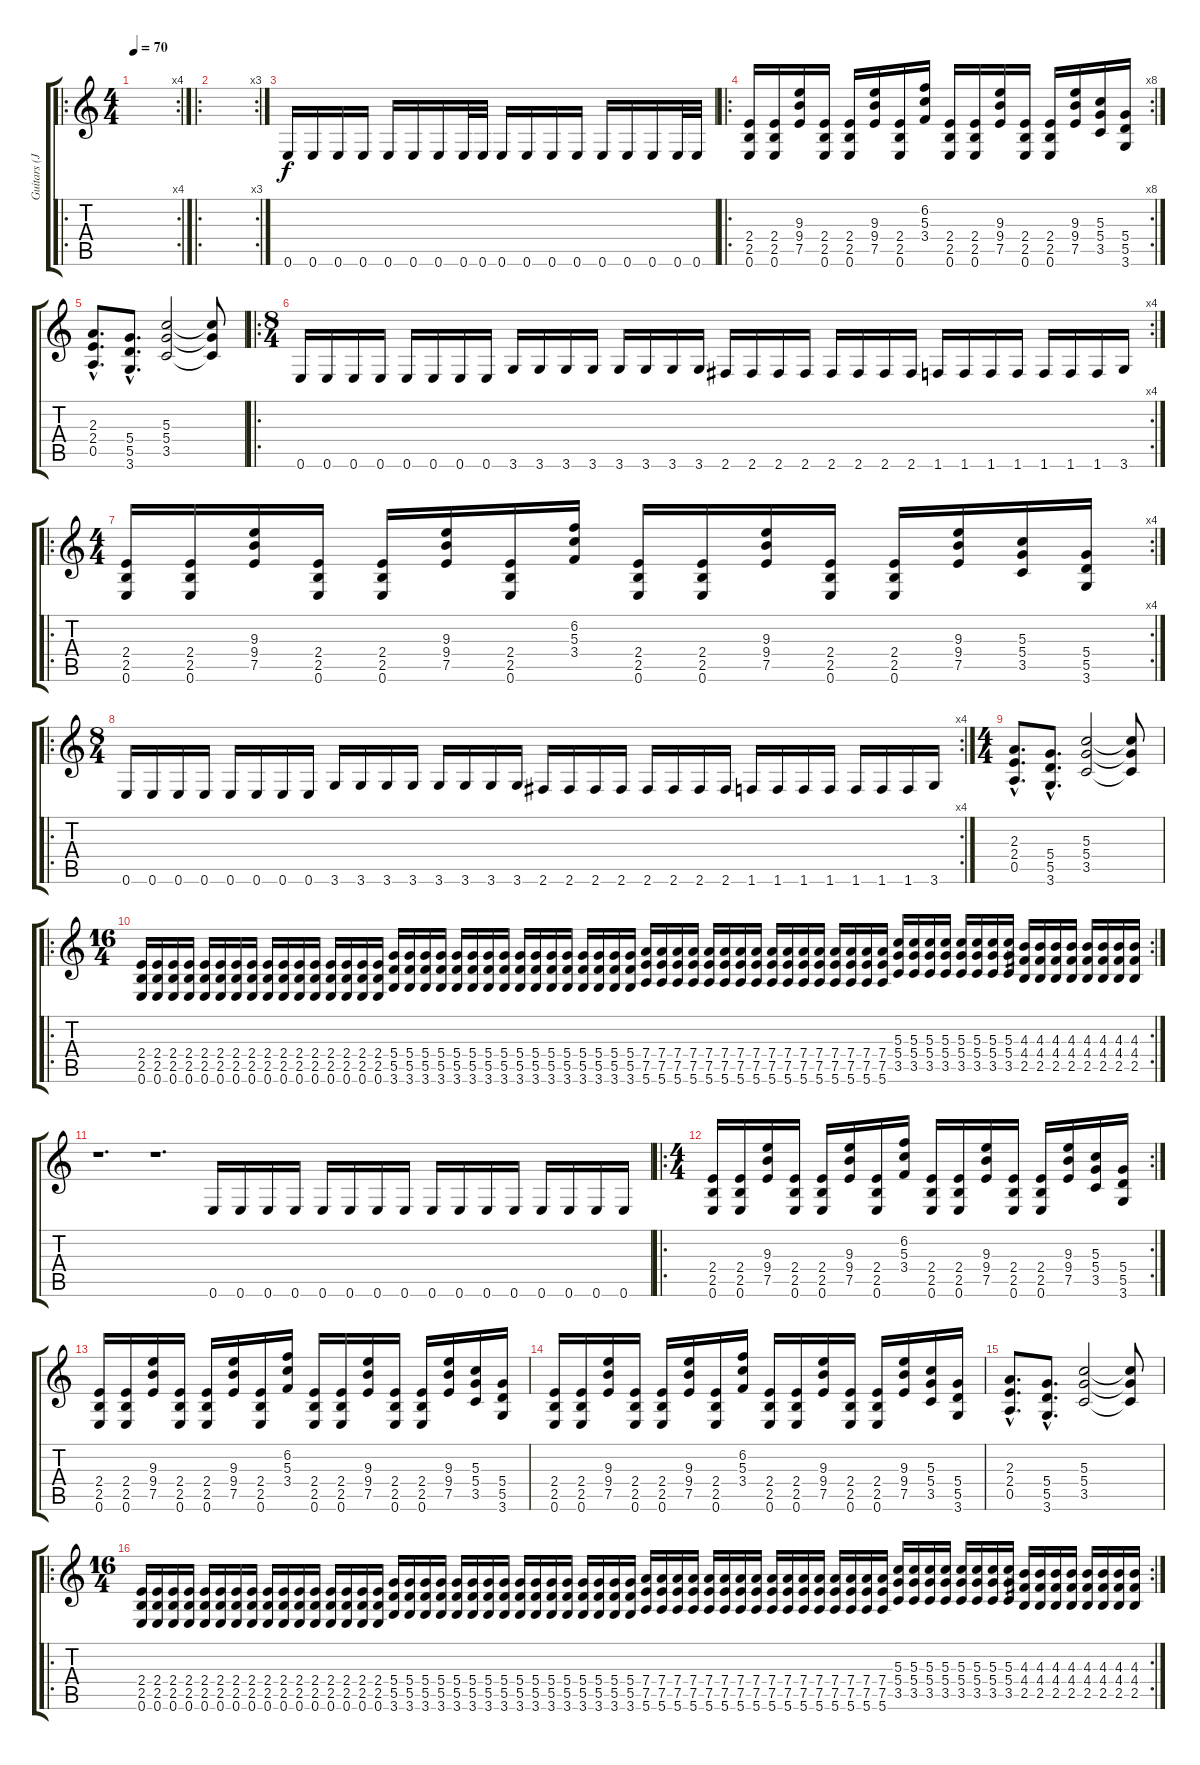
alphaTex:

\track ("Guitars (James)" "Guitars (J") {instrument distortionguitar}
\staff {score tabs}
\tuning (E4 B3 G3 D3 A2 E2) {hide}
\ro
\rc 4
\ts (4 4)
\tempo 70
\clef g2
\ks c
|
\ro
\rc 3
|
0.6.16{volume 0} 0.6.16{volume 13} 0.6.16 0.6.16 0.6.16 0.6.16 0.6.16 0.6.32 0.6.32 0.6.16 0.6.16 0.6.16 0.6.16 0.6.16 0.6.16 0.6.16 0.6.32 0.6.32 |
\ro
\rc 8
(2.4 2.5 0.6).16 (2.4 2.5 0.6).16 (9.3 9.4 7.5).16 (2.4 2.5 0.6).16 (2.4 2.5 0.6).16 (9.3 9.4 7.5).16 (2.4 2.5 0.6).16 (6.2 5.3 3.4).16 (2.4 2.5 0.6).16 (2.4 2.5 0.6).16 (9.3 9.4 7.5).16 (2.4 2.5 0.6).16 (2.4 2.5 0.6).16 (9.3 9.4 7.5).16 (5.3 5.4 3.5).16 (5.4 5.5 3.6).16 |
(2.3{hac} 2.4{hac} 0.5{hac}).8{d} (5.4{hac} 5.5{hac} 3.6{hac}).8{d} (5.3 5.4 3.5).2 (5.3{t} 5.4{t} 3.5{t}).8 |
\ro
\rc 4
\ts (8 4)
0.6.16 0.6.16 0.6.16 0.6.16 0.6.16 0.6.16 0.6.16 0.6.16 3.6.16 3.6.16 3.6.16 3.6.16 3.6.16 3.6.16 3.6.16 3.6.16 2.6.16 2.6.16 2.6.16 2.6.16 2.6.16 2.6.16 2.6.16 2.6.16 1.6.16 1.6.16 1.6.16 1.6.16 1.6.16 1.6.16 1.6.16 3.6.16 |
\ro
\rc 4
\ts (4 4)
(2.4 2.5 0.6).16 (2.4 2.5 0.6).16 (9.3 9.4 7.5).16 (2.4 2.5 0.6).16 (2.4 2.5 0.6).16 (9.3 9.4 7.5).16 (2.4 2.5 0.6).16 (6.2 5.3 3.4).16 (2.4 2.5 0.6).16 (2.4 2.5 0.6).16 (9.3 9.4 7.5).16 (2.4 2.5 0.6).16 (2.4 2.5 0.6).16 (9.3 9.4 7.5).16 (5.3 5.4 3.5).16 (5.4 5.5 3.6).16 |
\ro
\rc 4
\ts (8 4)
0.6.16 0.6.16 0.6.16 0.6.16 0.6.16 0.6.16 0.6.16 0.6.16 3.6.16 3.6.16 3.6.16 3.6.16 3.6.16 3.6.16 3.6.16 3.6.16 2.6.16 2.6.16 2.6.16 2.6.16 2.6.16 2.6.16 2.6.16 2.6.16 1.6.16 1.6.16 1.6.16 1.6.16 1.6.16 1.6.16 1.6.16 3.6.16 |
\ts (4 4)
(2.3{hac} 2.4{hac} 0.5{hac}).8{d} (5.4{hac} 5.5{hac} 3.6{hac}).8{d} (5.3 5.4 3.5).2 (5.3{t} 5.4{t} 3.5{t}).8 |
\ro
\rc 2
\ts (16 4)
(2.4 2.5 0.6).16 (2.4 2.5 0.6).16 (2.4 2.5 0.6).16 (2.4 2.5 0.6).16 (2.4 2.5 0.6).16 (2.4 2.5 0.6).16 (2.4 2.5 0.6).16 (2.4 2.5 0.6).16 (2.4 2.5 0.6).16 (2.4 2.5 0.6).16 (2.4 2.5 0.6).16 (2.4 2.5 0.6).16 (2.4 2.5 0.6).16 (2.4 2.5 0.6).16 (2.4 2.5 0.6).16 (2.4 2.5 0.6).16 (5.4 5.5 3.6).16 (5.4 5.5 3.6).16 (5.4 5.5 3.6).16 (5.4 5.5 3.6).16 (5.4 5.5 3.6).16 (5.4 5.5 3.6).16 (5.4 5.5 3.6).16 (5.4 5.5 3.6).16 (5.4 5.5 3.6).16 (5.4 5.5 3.6).16 (5.4 5.5 3.6).16 (5.4 5.5 3.6).16 (5.4 5.5 3.6).16 (5.4 5.5 3.6).16 (5.4 5.5 3.6).16 (5.4 5.5 3.6).16 (7.4 7.5 5.6).16 (7.4 7.5 5.6).16 (7.4 7.5 5.6).16 (7.4 7.5 5.6).16 (7.4 7.5 5.6).16 (7.4 7.5 5.6).16 (7.4 7.5 5.6).16 (7.4 7.5 5.6).16 (7.4 7.5 5.6).16 (7.4 7.5 5.6).16 (7.4 7.5 5.6).16 (7.4 7.5 5.6).16 (7.4 7.5 5.6).16 (7.4 7.5 5.6).16 (7.4 7.5 5.6).16 (7.4 7.5 5.6).16 (5.3 5.4 3.5).16 (5.3 5.4 3.5).16 (5.3 5.4 3.5).16 (5.3 5.4 3.5).16 (5.3 5.4 3.5).16 (5.3 5.4 3.5).16 (5.3 5.4 3.5).16 (5.3 5.4 3.5).16 (4.3 4.4 2.5).16 (4.3 4.4 2.5).16 (4.3 4.4 2.5).16 (4.3 4.4 2.5).16 (4.3 4.4 2.5).16 (4.3 4.4 2.5).16 (4.3 4.4 2.5).16 (4.3 4.4 2.5).16 |
r.1{d volume 0} r.1{d} 0.6.16{volume 13} 0.6.16 0.6.16 0.6.16 0.6.16 0.6.16 0.6.16 0.6.16 0.6.16 0.6.16 0.6.16 0.6.16 0.6.16 0.6.16 0.6.16 0.6.16 |
\ro
\rc 2
\ts (4 4)
(2.4 2.5 0.6).16 (2.4 2.5 0.6).16 (9.3 9.4 7.5).16 (2.4 2.5 0.6).16 (2.4 2.5 0.6).16 (9.3 9.4 7.5).16 (2.4 2.5 0.6).16 (6.2 5.3 3.4).16 (2.4 2.5 0.6).16 (2.4 2.5 0.6).16 (9.3 9.4 7.5).16 (2.4 2.5 0.6).16 (2.4 2.5 0.6).16 (9.3 9.4 7.5).16 (5.3 5.4 3.5).16 (5.4 5.5 3.6).16 |
(2.4 2.5 0.6).16 (2.4 2.5 0.6).16 (9.3 9.4 7.5).16 (2.4 2.5 0.6).16 (2.4 2.5 0.6).16 (9.3 9.4 7.5).16 (2.4 2.5 0.6).16 (6.2 5.3 3.4).16 (2.4 2.5 0.6).16 (2.4 2.5 0.6).16 (9.3 9.4 7.5).16 (2.4 2.5 0.6).16 (2.4 2.5 0.6).16 (9.3 9.4 7.5).16 (5.3 5.4 3.5).16 (5.4 5.5 3.6).16 |
(2.4 2.5 0.6).16 (2.4 2.5 0.6).16 (9.3 9.4 7.5).16 (2.4 2.5 0.6).16 (2.4 2.5 0.6).16 (9.3 9.4 7.5).16 (2.4 2.5 0.6).16 (6.2 5.3 3.4).16 (2.4 2.5 0.6).16 (2.4 2.5 0.6).16 (9.3 9.4 7.5).16 (2.4 2.5 0.6).16 (2.4 2.5 0.6).16 (9.3 9.4 7.5).16 (5.3 5.4 3.5).16 (5.4 5.5 3.6).16 |
(2.3{hac} 2.4{hac} 0.5{hac}).8{d} (5.4{hac} 5.5{hac} 3.6{hac}).8{d} (5.3 5.4 3.5).2 (5.3{t} 5.4{t} 3.5{t}).8 |
\ro
\rc 2
\ts (16 4)
(2.4 2.5 0.6).16 (2.4 2.5 0.6).16 (2.4 2.5 0.6).16 (2.4 2.5 0.6).16 (2.4 2.5 0.6).16 (2.4 2.5 0.6).16 (2.4 2.5 0.6).16 (2.4 2.5 0.6).16 (2.4 2.5 0.6).16 (2.4 2.5 0.6).16 (2.4 2.5 0.6).16 (2.4 2.5 0.6).16 (2.4 2.5 0.6).16 (2.4 2.5 0.6).16 (2.4 2.5 0.6).16 (2.4 2.5 0.6).16 (5.4 5.5 3.6).16 (5.4 5.5 3.6).16 (5.4 5.5 3.6).16 (5.4 5.5 3.6).16 (5.4 5.5 3.6).16 (5.4 5.5 3.6).16 (5.4 5.5 3.6).16 (5.4 5.5 3.6).16 (5.4 5.5 3.6).16 (5.4 5.5 3.6).16 (5.4 5.5 3.6).16 (5.4 5.5 3.6).16 (5.4 5.5 3.6).16 (5.4 5.5 3.6).16 (5.4 5.5 3.6).16 (5.4 5.5 3.6).16 (7.4 7.5 5.6).16 (7.4 7.5 5.6).16 (7.4 7.5 5.6).16 (7.4 7.5 5.6).16 (7.4 7.5 5.6).16 (7.4 7.5 5.6).16 (7.4 7.5 5.6).16 (7.4 7.5 5.6).16 (7.4 7.5 5.6).16 (7.4 7.5 5.6).16 (7.4 7.5 5.6).16 (7.4 7.5 5.6).16 (7.4 7.5 5.6).16 (7.4 7.5 5.6).16 (7.4 7.5 5.6).16 (7.4 7.5 5.6).16 (5.3 5.4 3.5).16 (5.3 5.4 3.5).16 (5.3 5.4 3.5).16 (5.3 5.4 3.5).16 (5.3 5.4 3.5).16 (5.3 5.4 3.5).16 (5.3 5.4 3.5).16 (5.3 5.4 3.5).16 (4.3 4.4 2.5).16 (4.3 4.4 2.5).16 (4.3 4.4 2.5).16 (4.3 4.4 2.5).16 (4.3 4.4 2.5).16 (4.3 4.4 2.5).16 (4.3 4.4 2.5).16 (4.3 4.4 2.5).16
